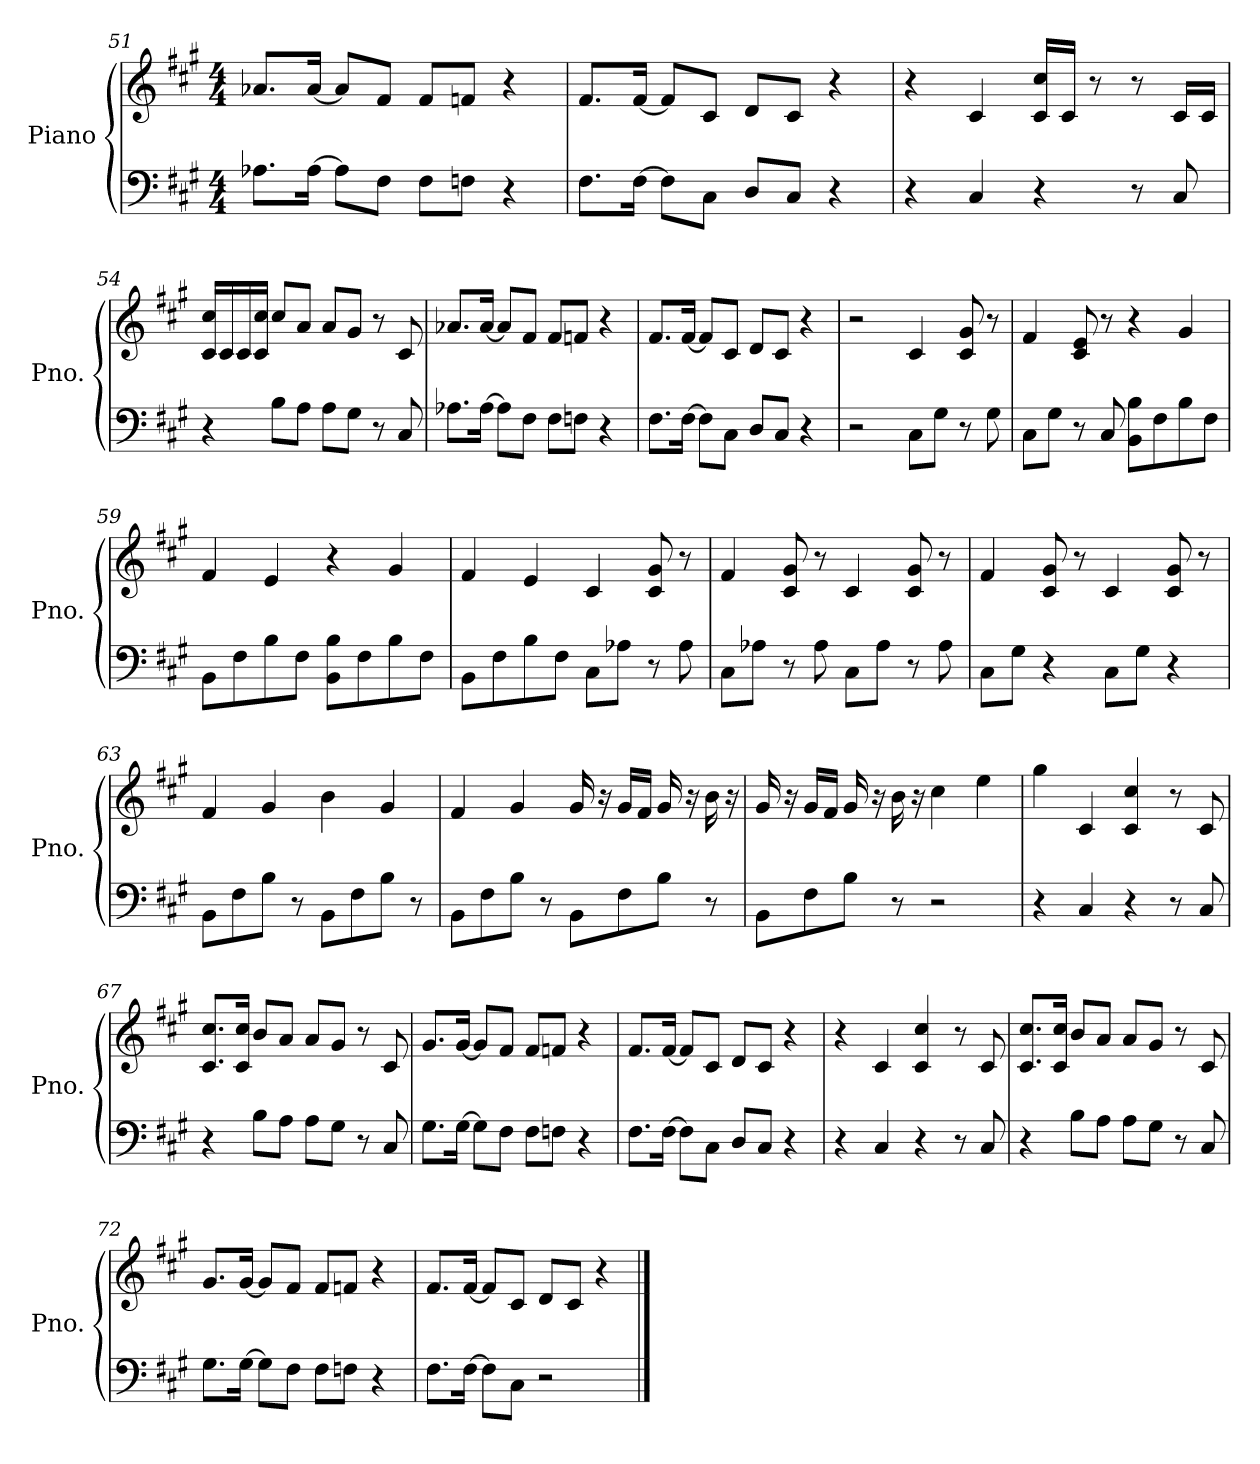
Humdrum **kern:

**kern	**kern
*part1	*part1
*staff2	*staff1
*I"Piano	*
*I'Pno.	*
*clefF4	*clefG2
*k[f#c#g#]	*k[f#c#g#]
*M4/4	*M4/4
=51	=51
8.A-X\L	8.a-X/L
[16A-\Jk	[16a-/Jk
8A-\L]	8a-/L]
8F#\J	8f#/J
8F#\L	8f#/L
8Fn\J	8fn/J
4r	4r
=52	=52
8.F#\L	8.f#/L
[16F#\Jk	[16f#/Jk
8F#\L]	8f#/L]
8C#\J	8c#/J
8D/L	8d/L
8C#/J	8c#/J
4r	4r
=53	=53
4r	4r
4C#/	4c#/
4r	16c#/ 16cc#/LL
.	16c#/JJ
.	8r
8r	8r
8C#/	16c#/LL
.	16c#/JJ
!!LO:LB:g=z
=54	=54
4r	16c#/ 16cc#/LL
.	16c#/
.	16c#/
.	16c#/ 16cc#/JJ
8B\L	8cc#/L
8A\J	8a/J
8A\L	8a/L
8G#\J	8g#/J
8r	8r
8C#/	8c#/
=55	=55
8.A-X\L	8.a-X/L
[16A-\Jk	[16a-/Jk
8A-\L]	8a-/L]
8F#\J	8f#/J
8F#\L	8f#/L
8Fn\J	8fn/J
4r	4r
=56	=56
8.F#\L	8.f#/L
[16F#\Jk	[16f#/Jk
8F#\L]	8f#/L]
8C#\J	8c#/J
8D/L	8d/L
8C#/J	8c#/J
4r	4r
=57	=57
2r	2r
8C#\L	4c#/
8G#\J	.
8r	8c#/ 8g#/
8G#\	8r
=58	=58
8C#\L	4f#/
8G#\J	.
8r	8c#/ 8e/
8C#/	8r
8BB\ 8B\L	4r
8F#\	.
8B\	4g#/
8F#\J	.
!!LO:LB:g=z
=59	=59
8BB\L	4f#/
8F#\	.
8B\	4e/
8F#\J	.
8BB\ 8B\L	4r
8F#\	.
8B\	4g#/
8F#\J	.
=60	=60
8BB\L	4f#/
8F#\	.
8B\	4e/
8F#\J	.
8C#\L	4c#/
8A-X\J	.
8r	8c#/ 8g#/
8A-\	8r
=61	=61
8C#\L	4f#/
8A-X\J	.
8r	8c#/ 8g#/
8A-\	8r
8C#\L	4c#/
8A-\J	.
8r	8c#/ 8g#/
8A-\	8r
=62	=62
8C#\L	4f#/
8G#\J	.
4r	8c#/ 8g#/
.	8r
8C#\L	4c#/
8G#\J	.
4r	8c#/ 8g#/
.	8r
=63	=63
8BB\L	4f#/
8F#\	.
8B\J	4g#/
8r	.
8BB\L	4b\
8F#\	.
8B\J	4g#/
8r	.
!!LO:LB:g=z
=64	=64
8BB\L	4f#/
8F#\	.
8B\J	4g#/
8r	.
8BB\L	16g#/
.	16r
8F#\	16g#/LL
.	16f#/JJ
8B\J	16g#/
.	16r
8r	16b\
.	16r
=65	=65
8BB\L	16g#/
.	16r
8F#\	16g#/LL
.	16f#/JJ
8B\J	16g#/
.	16r
8r	16b\
.	16r
2r	4cc#\
.	4ee\
=66	=66
4r	4gg#\
4C#/	4c#/
4r	4c#/ 4cc#/
8r	8r
8C#/	8c#/
=67	=67
4r	8.c#/ 8.cc#/L
.	16c#/ 16cc#/Jk
8B\L	8b/L
8A\J	8a/J
8A\L	8a/L
8G#\J	8g#/J
8r	8r
8C#/	8c#/
!!LO:PB:g=z
=68	=68
8.G#\L	8.g#/L
[16G#\Jk	[16g#/Jk
8G#\L]	8g#/L]
8F#\J	8f#/J
8F#\L	8f#/L
8Fn\J	8fn/J
4r	4r
=69	=69
8.F#\L	8.f#/L
[16F#\Jk	[16f#/Jk
8F#\L]	8f#/L]
8C#\J	8c#/J
8D/L	8d/L
8C#/J	8c#/J
4r	4r
=70	=70
4r	4r
4C#/	4c#/
4r	4c#/ 4cc#/
8r	8r
8C#/	8c#/
=71	=71
4r	8.c#/ 8.cc#/L
.	16c#/ 16cc#/Jk
8B\L	8b/L
8A\J	8a/J
8A\L	8a/L
8G#\J	8g#/J
8r	8r
8C#/	8c#/
=72	=72
8.G#\L	8.g#/L
[16G#\Jk	[16g#/Jk
8G#\L]	8g#/L]
8F#\J	8f#/J
8F#\L	8f#/L
8Fn\J	8fn/J
4r	4r
!!LO:LB:g=z
=73	=73
8.F#\L	8.f#/L
[16F#\Jk	[16f#/Jk
8F#\L]	8f#/L]
8C#\J	8c#/J
2r	8d/L
.	8c#/J
.	4r
==	==
*-	*-
